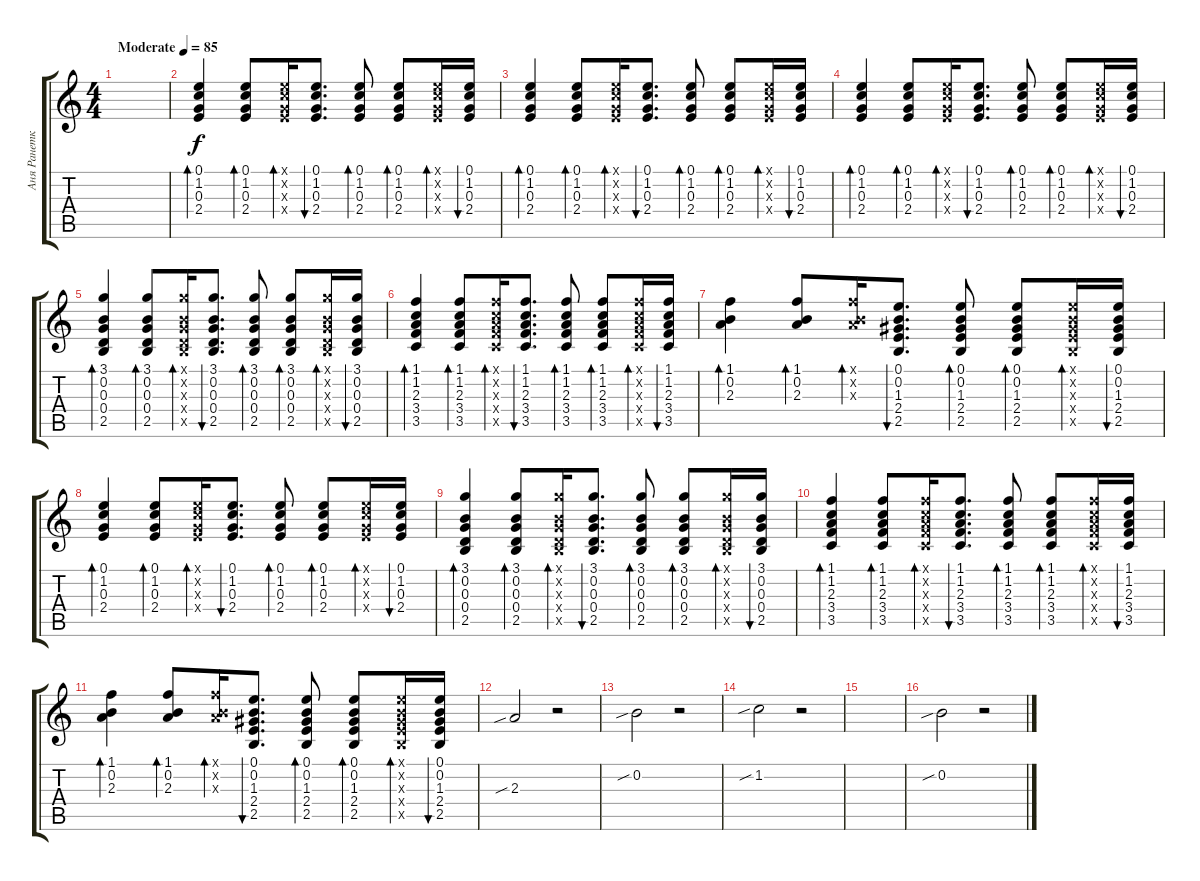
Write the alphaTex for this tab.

\track ("Аня Ранетка" "Аня Ранетк") {instrument acousticguitarsteel}
\staff {score tabs}
\tuning (E4 B3 G3 D3 A2 E2) {hide}
\ts (4 4)
\tempo (85 "Moderate")
\clef g2
\ks c
|
(0.1 1.2 0.3 2.4).4{bd 60} (0.1 1.2 0.3 2.4).8{bd 60} (0.1{x} 1.2{x} 0.3{x} 2.4{x}).16{bd 60} (0.1 1.2 0.3 2.4).8{d bu 60} (0.1 1.2 0.3 2.4).8{bd 60} (0.1 1.2 0.3 2.4).8{bd 60} (0.1{x} 1.2{x} 0.3{x} 2.4{x}).16{bd 60} (0.1 1.2 0.3 2.4).16{bu 60} |
(0.1 1.2 0.3 2.4).4{bd 60} (0.1 1.2 0.3 2.4).8{bd 60} (0.1{x} 1.2{x} 0.3{x} 2.4{x}).16{bd 60} (0.1 1.2 0.3 2.4).8{d bu 60} (0.1 1.2 0.3 2.4).8{bd 60} (0.1 1.2 0.3 2.4).8{bd 60} (0.1{x} 1.2{x} 0.3{x} 2.4{x}).16{bd 60} (0.1 1.2 0.3 2.4).16{bu 60} |
(0.1 1.2 0.3 2.4).4{bd 60} (0.1 1.2 0.3 2.4).8{bd 60} (0.1{x} 1.2{x} 0.3{x} 2.4{x}).16{bd 60} (0.1 1.2 0.3 2.4).8{d bu 60} (0.1 1.2 0.3 2.4).8{bd 60} (0.1 1.2 0.3 2.4).8{bd 60} (0.1{x} 1.2{x} 0.3{x} 2.4{x}).16{bd 60} (0.1 1.2 0.3 2.4).16{bu 60} |
(3.1 0.2 0.3 0.4 2.5).4{bd 60} (3.1 0.2 0.3 0.4 2.5).8{bd 60} (3.1{x} 0.2{x} 0.3{x} 0.4{x} 2.5{x}).16{bd 60} (3.1 0.2 0.3 0.4 2.5).8{d bu 60} (3.1 0.2 0.3 0.4 2.5).8{bd 60} (3.1 0.2 0.3 0.4 2.5).8{bd 60} (3.1{x} 0.2{x} 0.3{x} 0.4{x} 2.5{x}).16{bd 60} (3.1 0.2 0.3 0.4 2.5).16{bu 60} |
(1.1 1.2 2.3 3.4 3.5).4{bd 60} (1.1 1.2 2.3 3.4 3.5).8{bd 60} (1.1{x} 1.2{x} 2.3{x} 3.4{x} 3.5{x}).16{bd 60} (1.1 1.2 2.3 3.4 3.5).8{d bu 60} (1.1 1.2 2.3 3.4 3.5).8{bd 60} (1.1 1.2 2.3 3.4 3.5).8{bd 60} (1.1{x} 1.2{x} 2.3{x} 3.4{x} 3.5{x}).16{bd 60} (1.1 1.2 2.3 3.4 3.5).16{bu 60} |
(1.1 0.2 2.3).4{bd 60} (1.1 0.2 2.3).8{bd 60} (1.1{x} 0.2{x} 2.3{x}).16{bd 60} (0.1 0.2 1.3 2.4 2.5).8{d bu 60} (0.1 0.2 1.3 2.4 2.5).8{bd 60} (0.1 0.2 1.3 2.4 2.5).8{bd 60} (0.1{x} 0.2{x} 1.3{x} 2.4{x} 2.5{x}).16{bd 60} (0.1 0.2 1.3 2.4 2.5).16{bu 60} |
(0.1 1.2 0.3 2.4).4{bd 60} (0.1 1.2 0.3 2.4).8{bd 60} (0.1{x} 1.2{x} 0.3{x} 2.4{x}).16{bd 60} (0.1 1.2 0.3 2.4).8{d bu 60} (0.1 1.2 0.3 2.4).8{bd 60} (0.1 1.2 0.3 2.4).8{bd 60} (0.1{x} 1.2{x} 0.3{x} 2.4{x}).16{bd 60} (0.1 1.2 0.3 2.4).16{bu 60} |
(3.1 0.2 0.3 0.4 2.5).4{bd 60} (3.1 0.2 0.3 0.4 2.5).8{bd 60} (3.1{x} 0.2{x} 0.3{x} 0.4{x} 2.5{x}).16{bd 60} (3.1 0.2 0.3 0.4 2.5).8{d bu 60} (3.1 0.2 0.3 0.4 2.5).8{bd 60} (3.1 0.2 0.3 0.4 2.5).8{bd 60} (3.1{x} 0.2{x} 0.3{x} 0.4{x} 2.5{x}).16{bd 60} (3.1 0.2 0.3 0.4 2.5).16{bu 60} |
(1.1 1.2 2.3 3.4 3.5).4{bd 60} (1.1 1.2 2.3 3.4 3.5).8{bd 60} (1.1{x} 1.2{x} 2.3{x} 3.4{x} 3.5{x}).16{bd 60} (1.1 1.2 2.3 3.4 3.5).8{d bu 60} (1.1 1.2 2.3 3.4 3.5).8{bd 60} (1.1 1.2 2.3 3.4 3.5).8{bd 60} (1.1{x} 1.2{x} 2.3{x} 3.4{x} 3.5{x}).16{bd 60} (1.1 1.2 2.3 3.4 3.5).16{bu 60} |
(1.1 0.2 2.3).4{bd 60} (1.1 0.2 2.3).8{bd 60} (1.1{x} 0.2{x} 2.3{x}).16{bd 60} (0.1 0.2 1.3 2.4 2.5).8{d bu 60} (0.1 0.2 1.3 2.4 2.5).8{bd 60} (0.1 0.2 1.3 2.4 2.5).8{bd 60} (0.1{x} 0.2{x} 1.3{x} 2.4{x} 2.5{x}).16{bd 60} (0.1 0.2 1.3 2.4 2.5).16{bu 60} |
2.3{sib}.2 r.2 |
0.2{sib}.2 r.2 |
1.2{sib}.2 r.2 |
|
0.2{sib}.2 r.2
